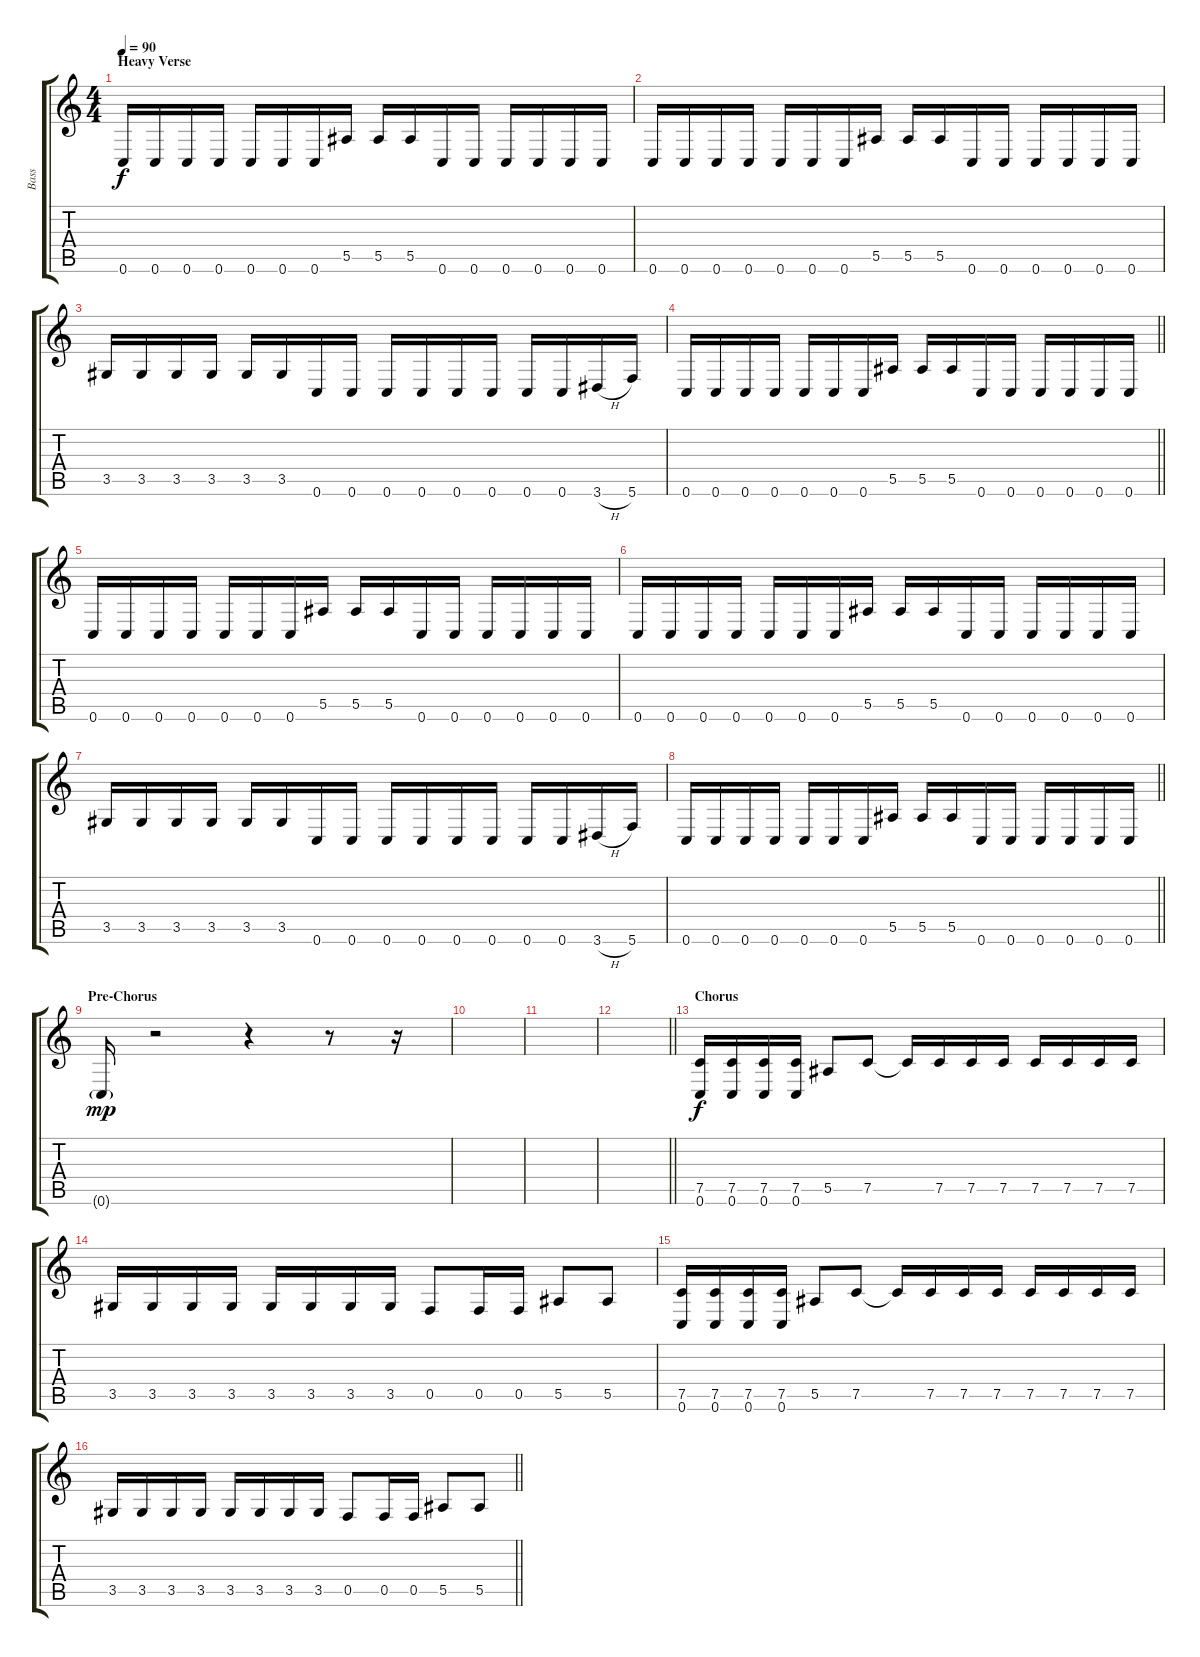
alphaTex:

\track ("Bass" "Bass") {instrument electricbassfinger}
\staff {score tabs}
\tuning (C4 G3 Eb3 Bb2 F2 C2) {hide}
\ts (4 4)
\section ("" "Heavy Verse")
\tempo 90
\clef g2
\ks c
0.6.16{dy f} 0.6.16 0.6.16 0.6.16 0.6.16 0.6.16 0.6.16 5.5.16 5.5.16 5.5.16 0.6.16 0.6.16 0.6.16 0.6.16 0.6.16 0.6.16 |
0.6.16 0.6.16 0.6.16 0.6.16 0.6.16 0.6.16 0.6.16 5.5.16 5.5.16 5.5.16 0.6.16 0.6.16 0.6.16 0.6.16 0.6.16 0.6.16 |
3.5.16 3.5.16 3.5.16 3.5.16 3.5.16 3.5.16 0.6.16 0.6.16 0.6.16 0.6.16 0.6.16 0.6.16 0.6.16 0.6.16 3.6{h}.16 5.6.16 |
\barLineRight lightlight
0.6.16 0.6.16 0.6.16 0.6.16 0.6.16 0.6.16 0.6.16 5.5.16 5.5.16 5.5.16 0.6.16 0.6.16 0.6.16 0.6.16 0.6.16 0.6.16 |
0.6.16 0.6.16 0.6.16 0.6.16 0.6.16 0.6.16 0.6.16 5.5.16 5.5.16 5.5.16 0.6.16 0.6.16 0.6.16 0.6.16 0.6.16 0.6.16 |
0.6.16 0.6.16 0.6.16 0.6.16 0.6.16 0.6.16 0.6.16 5.5.16 5.5.16 5.5.16 0.6.16 0.6.16 0.6.16 0.6.16 0.6.16 0.6.16 |
3.5.16 3.5.16 3.5.16 3.5.16 3.5.16 3.5.16 0.6.16 0.6.16 0.6.16 0.6.16 0.6.16 0.6.16 0.6.16 0.6.16 3.6{h}.16 5.6.16 |
\barLineRight lightlight
0.6.16 0.6.16 0.6.16 0.6.16 0.6.16 0.6.16 0.6.16 5.5.16 5.5.16 5.5.16 0.6.16 0.6.16 0.6.16 0.6.16 0.6.16 0.6.16 |
\section ("" "Pre-Chorus")
0.6{g}.16{dy mp} r.2 r.4 r.8 r.16 |
|
|
\barLineRight lightlight
|
\section ("" "Chorus")
(7.5 0.6).16{dy f} (7.5 0.6).16 (7.5 0.6).16 (7.5 0.6).16 5.5.8 7.5.8 7.5{t}.16 7.5.16 7.5.16 7.5.16 7.5.16 7.5.16 7.5.16 7.5.16 |
3.5.16 3.5.16 3.5.16 3.5.16 3.5.16 3.5.16 3.5.16 3.5.16 0.5.8 0.5.16 0.5.16 5.5.8 5.5.8 |
(7.5 0.6).16 (7.5 0.6).16 (7.5 0.6).16 (7.5 0.6).16 5.5.8 7.5.8 7.5{t}.16 7.5.16 7.5.16 7.5.16 7.5.16 7.5.16 7.5.16 7.5.16 |
\barLineRight lightlight
3.5.16 3.5.16 3.5.16 3.5.16 3.5.16 3.5.16 3.5.16 3.5.16 0.5.8 0.5.16 0.5.16 5.5.8 5.5.8
